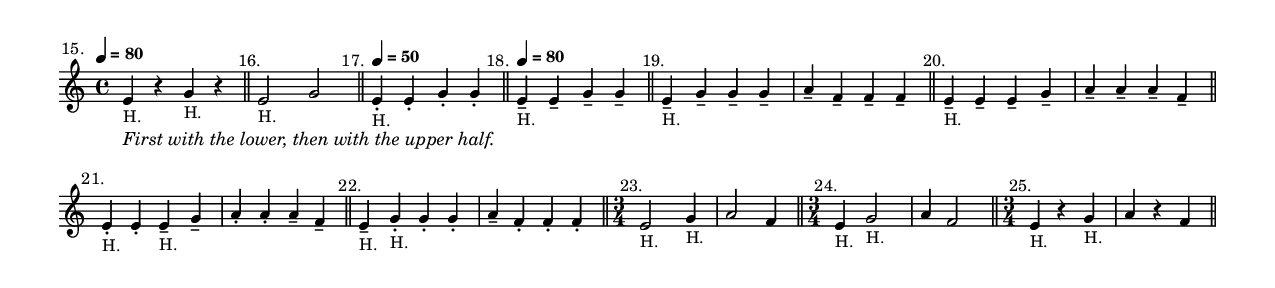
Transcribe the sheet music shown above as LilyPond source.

\version "2.24.1"
\language "english"
\paper {
  #(set-paper-size "letter")
}

\score {
  \layout {
    indent = #0
    \context {
      \Score
      \omit BarNumber
    }
  }
  \new Staff \with {
    \magnifyStaff #5/7
  } {
    \relative {
      \time 4/4
      \tempo \markup \teeny \concat { \note {4} #1 " = 80"}
      e'4
      ^\markup \translate #'(-6 . 0) "15."
      _\markup \teeny "H."
      _\markup \tiny \italic "First with the lower, then with the upper half."
      r4 g4 _\markup \teeny "H." r4
      \bar "||"
      | e2 
      ^\markup \translate #'(-2 . 0) "16."
      _\markup \teeny "H."
      g2
      \bar "||"
      | e4 -.
      ^\markup \translate #'(-3 . 0) "17."
      _\markup \teeny "H."
      ^\markup \teeny \bold \concat { \note {4} #1 " = 50" }
      e4 -. g4 -. g4-.
      \bar "||"
      | e4 --
      ^\markup \translate #'(-3 . 0) "18."
      _\markup \teeny "H."
      ^\markup \teeny \bold \concat { \note {4} #1 " = 80" }
      e4 -- g4 -- g4--
      \bar "||"
      | e4 --
      ^\markup \translate #'(-2 . 0) "19."
      _\markup \teeny "H."
      g4 -- g4 -- g4--
      | a4 -- f4 -- f4 -- f4 --
      \bar "||"
      | e4 --
      ^\markup \translate #'(-2 . 0) "20."
      _\markup \teeny "H."
      e4 -- e4 -- g4--
      | a4 -- a4 -- a4 -- f4 --
      \bar "||"
      \break
      | e4 -.
      ^\markup \translate #'(-2 . 0) "21."
      _\markup \teeny "H."
      e4 -. e4 -- _\markup \teeny "H." g4 --
      | a4 -. a4 -. a4 -- f4 --
      \bar "||"
      | e4 -- 
      ^\markup \translate #'(-2 . 0) "22."
      _\markup \teeny "H."
      g4 -. _\markup \teeny "H." g4 -. g4 -.
      | a4 -- f4 -. f4 -. f4 -.
      \bar "||"
      \time 3/4
      | e2
      ^\markup \translate #'(-2 . 0) "23."
      _\markup \teeny "H."
      g4 _\markup \teeny "H."
      | a2 f4
      \bar "||"
      \time 3/4
      e4
      ^\markup \translate #'(-2 . 0) "24."
      _\markup \teeny "H."
      g2 _\markup \teeny "H."
      | a4 f2
      \bar "||"
      \time 3/4
      | e4
      ^\markup \translate #'(-2 . 0) "25."
      _\markup \teeny "H."
      r4 g4 _\markup \teeny "H."
      | a4 r4 f4
      \bar "||"
    }
  }
}
